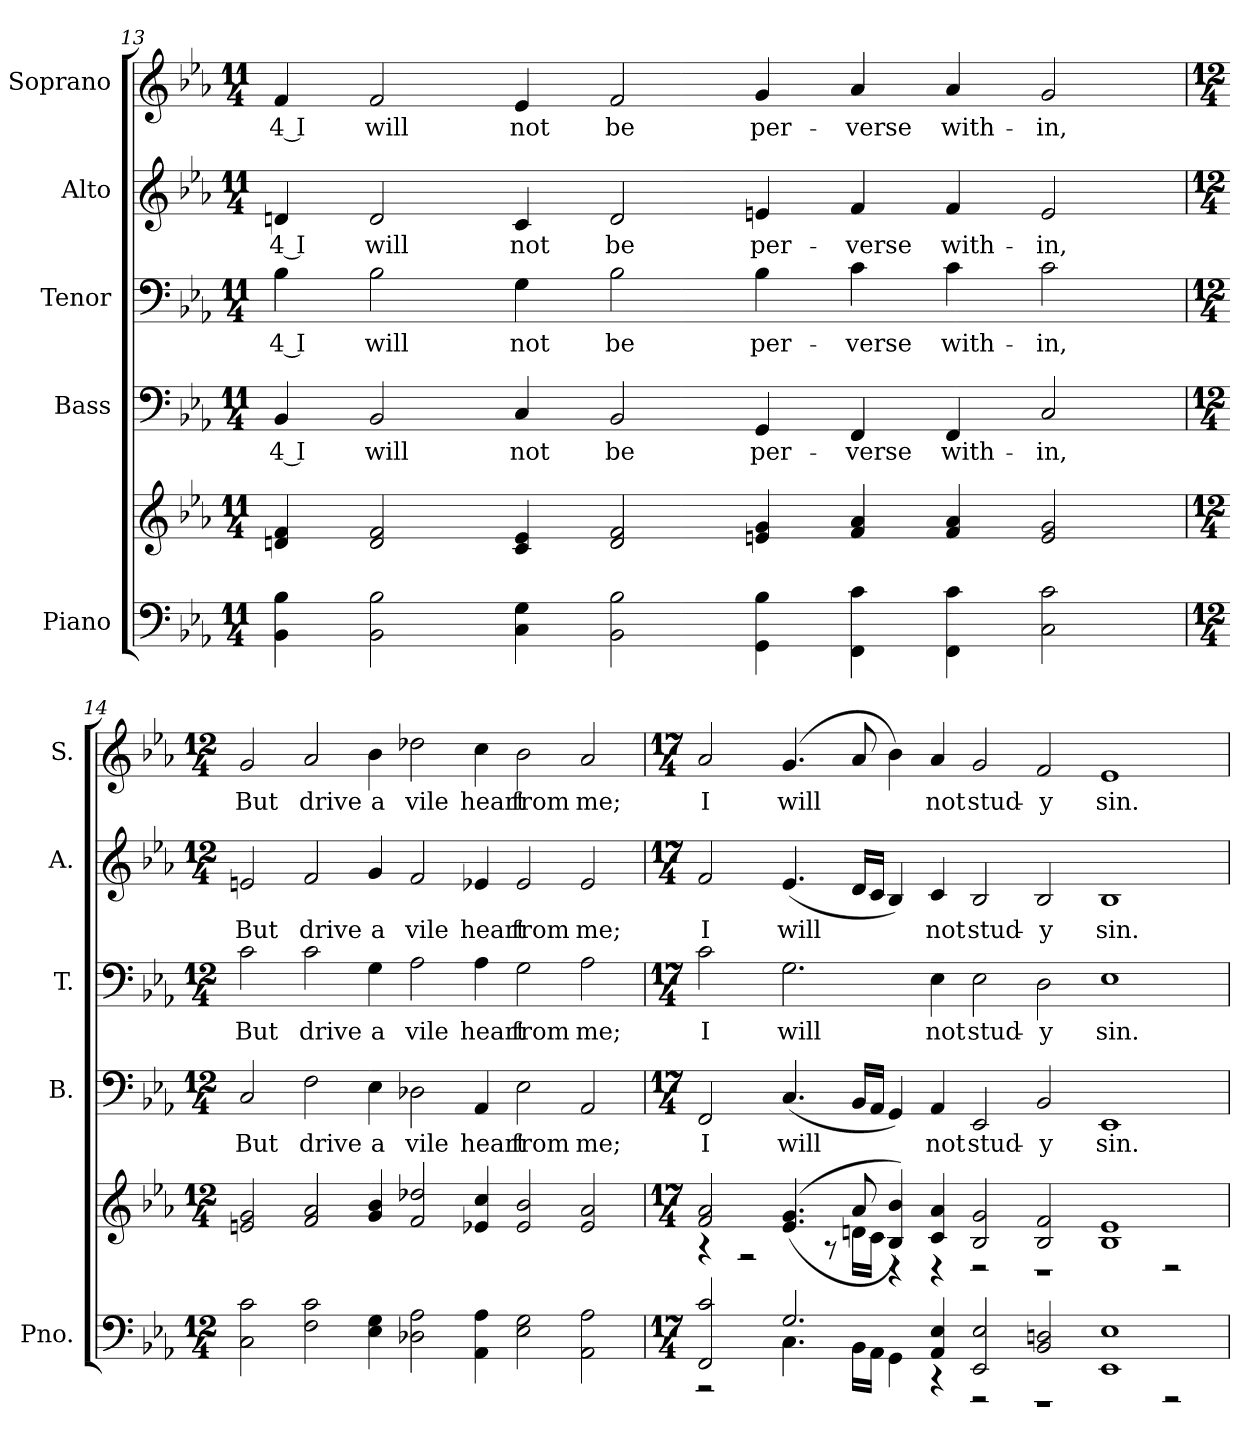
**kern	**kern	**kern	**text	**kern	**text	**kern	**text	**kern	**text
*part5	*part5	*part4	*part4	*part3	*part3	*part2	*part2	*part1	*part1
*staff6	*staff5	*staff4	*staff4	*staff3	*staff3	*staff2	*staff2	*staff1	*staff1
*I"Piano	*	*I"Bass	*	*I"Tenor	*	*I"Alto	*	*I"Soprano	*
*I'Pno.	*	*I'B.	*	*I'T.	*	*I'A.	*	*I'S.	*
!!LO:PB:g=z
*clefF4	*clefG2	*clefF4	*	*clefF4	*	*clefG2	*	*clefG2	*
*k[b-e-a-]	*k[b-e-a-]	*k[b-e-a-]	*	*k[b-e-a-]	*	*k[b-e-a-]	*	*k[b-e-a-]	*
*E-:	*E-:	*E-:	*	*E-:	*	*E-:	*	*E-:	*
*M11/4	*M11/4	*M11/4	*	*M11/4	*	*M11/4	*	*M11/4	*
=13	=13	=13	=13	=13	=13	=13	=13	=13	=13
!	!	!	!LO:LY:b:color=#000000	!	!	!	!	!	!
!	!	!	!	!	!LO:LY:b:color=#000000	!	!	!	!
!	!	!	!	!	!	!	!LO:LY:b:color=#000000	!	!
!	!	!	!	!	!	!	!	!	!LO:LY:b:color=#000000
4BB-i\ 4B-i	4dni/ 4fi	4BB-i/	4 I	4B-i\	4 I	4dni/	4 I	4fi/	4 I
!	!	!	!LO:LY:b:color=#000000	!	!	!	!	!	!
!	!	!	!	!	!LO:LY:b:color=#000000	!	!	!	!
!	!	!	!	!	!	!	!LO:LY:b:color=#000000	!	!
!	!	!	!	!	!	!	!	!	!LO:LY:b:color=#000000
2BB-i\ 2B-i	2di/ 2fi	2BB-i/	will	2B-i\	will	2di/	will	2fi/	will
!	!	!	!LO:LY:b:color=#000000	!	!	!	!	!	!
!	!	!	!	!	!LO:LY:b:color=#000000	!	!	!	!
!	!	!	!	!	!	!	!LO:LY:b:color=#000000	!	!
!	!	!	!	!	!	!	!	!	!LO:LY:b:color=#000000
4Ci\ 4Gi	4ci/ 4e-i	4Ci/	not	4Gi\	not	4ci/	not	4e-i/	not
!	!	!	!LO:LY:b:color=#000000	!	!	!	!	!	!
!	!	!	!	!	!LO:LY:b:color=#000000	!	!	!	!
!	!	!	!	!	!	!	!LO:LY:b:color=#000000	!	!
!	!	!	!	!	!	!	!	!	!LO:LY:b:color=#000000
2BB-i\ 2B-i	2di/ 2fi	2BB-i/	be	2B-i\	be	2di/	be	2fi/	be
!	!	!	!LO:LY:b:color=#000000	!	!	!	!	!	!
!	!	!	!	!	!LO:LY:b:color=#000000	!	!	!	!
!	!	!	!	!	!	!	!LO:LY:b:color=#000000	!	!
!	!	!	!	!	!	!	!	!	!LO:LY:b:color=#000000
4GGi\ 4B-i	4eni/ 4gi	4GGi/	per-	4B-i\	per-	4eni/	per-	4gi/	per-
!	!	!	!LO:LY:b:color=#000000	!	!	!	!	!	!
!	!	!	!	!	!LO:LY:b:color=#000000	!	!	!	!
!	!	!	!	!	!	!	!LO:LY:b:color=#000000	!	!
!	!	!	!	!	!	!	!	!	!LO:LY:b:color=#000000
4FFi\ 4ci	4fi/ 4a-i	4FFi/	-verse	4ci\	-verse	4fi/	-verse	4a-i/	-verse
!	!	!	!LO:LY:b:color=#000000	!	!	!	!	!	!
!	!	!	!	!	!LO:LY:b:color=#000000	!	!	!	!
!	!	!	!	!	!	!	!LO:LY:b:color=#000000	!	!
!	!	!	!	!	!	!	!	!	!LO:LY:b:color=#000000
4FFi\ 4ci	4fi/ 4a-i	4FFi/	with-	4ci\	with-	4fi/	with-	4a-i/	with-
!	!	!	!LO:LY:b:color=#000000	!	!	!	!	!	!
!	!	!	!	!	!LO:LY:b:color=#000000	!	!	!	!
!	!	!	!	!	!	!	!LO:LY:b:color=#000000	!	!
!	!	!	!	!	!	!	!	!	!LO:LY:b:color=#000000
2Ci\ 2ci	2ei/ 2gi	2Ci/	-in,	2ci\	-in,	2ei/	-in,	2gi/	-in,
!!LO:LB:g=z
=14	=14	=14	=14	=14	=14	=14	=14	=14	=14
*M12/4	*M12/4	*M12/4	*	*M12/4	*	*M12/4	*	*M12/4	*
!	!	!	!LO:LY:b:color=#000000	!	!	!	!	!	!
!	!	!	!	!	!LO:LY:b:color=#000000	!	!	!	!
!	!	!	!	!	!	!	!LO:LY:b:color=#000000	!	!
!	!	!	!	!	!	!	!	!	!LO:LY:b:color=#000000
2Ci\ 2ci	2eni/ 2gi	2Ci/	But	2ci\	But	2eni/	But	2gi/	But
!	!	!	!LO:LY:b:color=#000000	!	!	!	!	!	!
!	!	!	!	!	!LO:LY:b:color=#000000	!	!	!	!
!	!	!	!	!	!	!	!LO:LY:b:color=#000000	!	!
!	!	!	!	!	!	!	!	!	!LO:LY:b:color=#000000
2Fi\ 2ci	2fi/ 2a-i	2Fi\	drive	2ci\	drive	2fi/	drive	2a-i/	drive
!	!	!	!LO:LY:b:color=#000000	!	!	!	!	!	!
!	!	!	!	!	!LO:LY:b:color=#000000	!	!	!	!
!	!	!	!	!	!	!	!LO:LY:b:color=#000000	!	!
!	!	!	!	!	!	!	!	!	!LO:LY:b:color=#000000
4E-i\ 4Gi	4gi/ 4b-i	4E-i\	a	4Gi\	a	4gi/	a	4b-i\	a
!	!	!	!LO:LY:b:color=#000000	!	!	!	!	!	!
!	!	!	!	!	!LO:LY:b:color=#000000	!	!	!	!
!	!	!	!	!	!	!	!LO:LY:b:color=#000000	!	!
!	!	!	!	!	!	!	!	!	!LO:LY:b:color=#000000
2D-Xi\ 2A-i	2fi/ 2dd-Xi	2D-Xi\	vile	2A-i\	vile	2fi/	vile	2dd-Xi\	vile
!	!	!	!LO:LY:b:color=#000000	!	!	!	!	!	!
!	!	!	!	!	!LO:LY:b:color=#000000	!	!	!	!
!	!	!	!	!	!	!	!LO:LY:b:color=#000000	!	!
!	!	!	!	!	!	!	!	!	!LO:LY:b:color=#000000
4AA-i\ 4A-i	4e-Xi/ 4cci	4AA-i/	heart	4A-i\	heart	4e-Xi/	heart	4cci\	heart
!	!	!	!LO:LY:b:color=#000000	!	!	!	!	!	!
!	!	!	!	!	!LO:LY:b:color=#000000	!	!	!	!
!	!	!	!	!	!	!	!LO:LY:b:color=#000000	!	!
!	!	!	!	!	!	!	!	!	!LO:LY:b:color=#000000
2E-i\ 2Gi	2e-i/ 2b-i	2E-i\	from	2Gi\	from	2e-i/	from	2b-i\	from
!	!	!	!LO:LY:b:color=#000000	!	!	!	!	!	!
!	!	!	!	!	!LO:LY:b:color=#000000	!	!	!	!
!	!	!	!	!	!	!	!LO:LY:b:color=#000000	!	!
!	!	!	!	!	!	!	!	!	!LO:LY:b:color=#000000
2AA-i\ 2A-i	2e-i/ 2a-i	2AA-i/	me;	2A-i\	me;	2e-i/	me;	2a-i/	me;
!!LO:PB:g=z
=15	=15	=15	=15	=15	=15	=15	=15	=15	=15
*M17/4	*M17/4	*M17/4	*	*M17/4	*	*M17/4	*	*M17/4	*
*^	*^	*	*	*	*	*	*	*	*
!	!	!	!	!	!LO:LY:b:color=#000000	!	!	!	!	!	!
!	!	!	!	!	!	!	!LO:LY:b:color=#000000	!	!	!	!
!	!	!	!	!	!	!	!	!	!LO:LY:b:color=#000000	!	!
!	!	!	!	!	!	!	!	!	!	!	!LO:LY:b:color=#000000
2FFi/ 2ci	2r	2fi/ 2a-i	4r	2FFi/	I	2ci\	I	2fi/	I	2a-i/	I
.	.	.	2r	.	.	.	.	.	.	.	.
!	!	!	!	!	!LO:LY:b:color=#000000	!	!	!	!	!	!
!	!	!	!	!	!	!	!LO:LY:b:color=#000000	!	!	!	!
!	!	!	!	!	!	!	!	!	!LO:LY:b:color=#000000	!	!
!	!	!	!	!	!	!	!	!	!	!	!LO:LY:b:color=#000000
2.Gi/	4.Ci\	((4.e-i/ 4.gi	.	(4.Ci/	will	2.Gi\	will	(4.e-i/	will	(4.gi/	will
.	.	.	8r	.	.	.	.	.	.	.	.
.	16BB-i\LL	8a-i/	16dni\LL	16BB-i/LL	.	.	.	16di/LL	.	8a-i/	.
.	16AA-i\JJ	.	16ci\JJ	16AA-i/JJ	.	.	.	16ci/JJ	.	.	.
.	4GGi\	4B-i/ 4b-i))	4r	4GGi/)	.	.	.	4B-i/)	.	4b-i\)	.
!	!	!	!	!	!LO:LY:b:color=#000000	!	!	!	!	!	!
!	!	!	!	!	!	!	!LO:LY:b:color=#000000	!	!	!	!
!	!	!	!	!	!	!	!	!	!LO:LY:b:color=#000000	!	!
!	!	!	!	!	!	!	!	!	!	!	!LO:LY:b:color=#000000
4AA-i/ 4E-i	4r	4ci/ 4a-i	4r	4AA-i/	not	4E-i\	not	4ci/	not	4a-i/	not
!	!	!	!	!	!LO:LY:b:color=#000000	!	!	!	!	!	!
!	!	!	!	!	!	!	!LO:LY:b:color=#000000	!	!	!	!
!	!	!	!	!	!	!	!	!	!LO:LY:b:color=#000000	!	!
!	!	!	!	!	!	!	!	!	!	!	!LO:LY:b:color=#000000
2EE-i/ 2E-i	2r	2B-i/ 2gi	2r	2EE-i/	stud-	2E-i\	stud-	2B-i/	stud-	2gi/	stud-
!	!	!	!	!	!LO:LY:b:color=#000000	!	!	!	!	!	!
!	!	!	!	!	!	!	!LO:LY:b:color=#000000	!	!	!	!
!	!	!	!	!	!	!	!	!	!LO:LY:b:color=#000000	!	!
!	!	!	!	!	!	!	!	!	!	!	!LO:LY:b:color=#000000
2BB-i/ 2Dni	1r	2B-i/ 2fi	1r	2BB-i/	-y	2Di\	-y	2B-i/	-y	2fi/	-y
!	!	!	!	!	!LO:LY:b:color=#000000	!	!	!	!	!	!
!	!	!	!	!	!	!	!LO:LY:b:color=#000000	!	!	!	!
!	!	!	!	!	!	!	!	!	!LO:LY:b:color=#000000	!	!
!	!	!	!	!	!	!	!	!	!	!	!LO:LY:b:color=#000000
1EE-i 1E-i	.	1B-i 1e-i	.	1EE-i	sin.	1E-i	sin.	1B-i	sin.	1e-i	sin.
.	2r	.	2r	.	.	.	.	.	.	.	.
*v	*v	*	*	*	*	*	*	*	*	*	*
*	*v	*v	*	*	*	*	*	*	*	*
=	=	=	=	=	=	=	=	=	=
*-	*-	*-	*-	*-	*-	*-	*-	*-	*-
